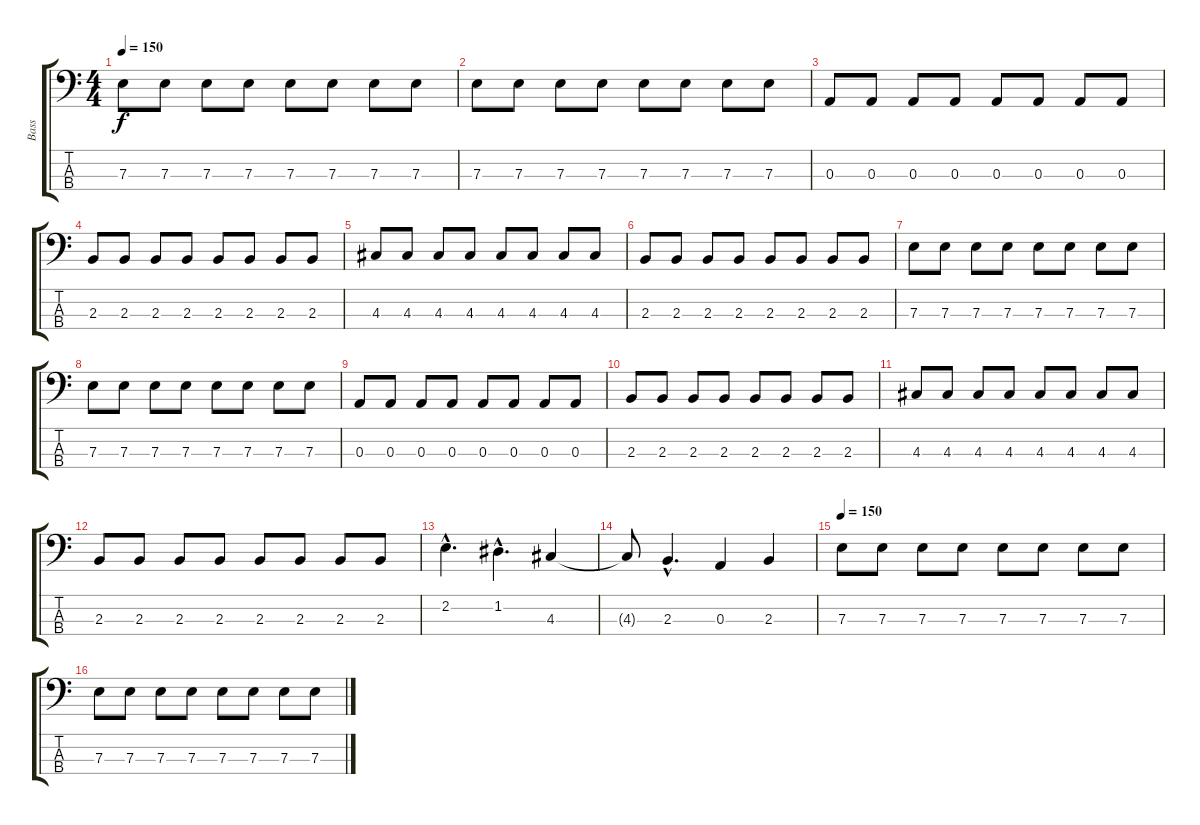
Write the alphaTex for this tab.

\track ("Bass" "Bass") {instrument electricbassfinger}
\staff {score tabs}
\tuning (G2 D2 A1 E1) {hide}
\ts (4 4)
\tempo 150
\clef f4
\ks c
7.3.8{dy f} 7.3.8 7.3.8 7.3.8 7.3.8 7.3.8 7.3.8 7.3.8 |
7.3.8 7.3.8 7.3.8 7.3.8 7.3.8 7.3.8 7.3.8 7.3.8 |
0.3.8 0.3.8 0.3.8 0.3.8 0.3.8 0.3.8 0.3.8 0.3.8 |
2.3.8 2.3.8 2.3.8 2.3.8 2.3.8 2.3.8 2.3.8 2.3.8 |
4.3.8 4.3.8 4.3.8 4.3.8 4.3.8 4.3.8 4.3.8 4.3.8 |
2.3.8 2.3.8 2.3.8 2.3.8 2.3.8 2.3.8 2.3.8 2.3.8 |
7.3.8 7.3.8 7.3.8 7.3.8 7.3.8 7.3.8 7.3.8 7.3.8 |
7.3.8 7.3.8 7.3.8 7.3.8 7.3.8 7.3.8 7.3.8 7.3.8 |
0.3.8 0.3.8 0.3.8 0.3.8 0.3.8 0.3.8 0.3.8 0.3.8 |
2.3.8 2.3.8 2.3.8 2.3.8 2.3.8 2.3.8 2.3.8 2.3.8 |
4.3.8 4.3.8 4.3.8 4.3.8 4.3.8 4.3.8 4.3.8 4.3.8 |
2.3.8 2.3.8 2.3.8 2.3.8 2.3.8 2.3.8 2.3.8 2.3.8 |
2.2{hac}.4{d} 1.2{hac}.4{d} 4.3.4 |
4.3{t}.8 2.3{hac}.4{d} 0.3.4 2.3.4 |
\tempo 150
7.3.8 7.3.8 7.3.8 7.3.8 7.3.8 7.3.8 7.3.8 7.3.8 |
7.3.8 7.3.8 7.3.8 7.3.8 7.3.8 7.3.8 7.3.8 7.3.8
